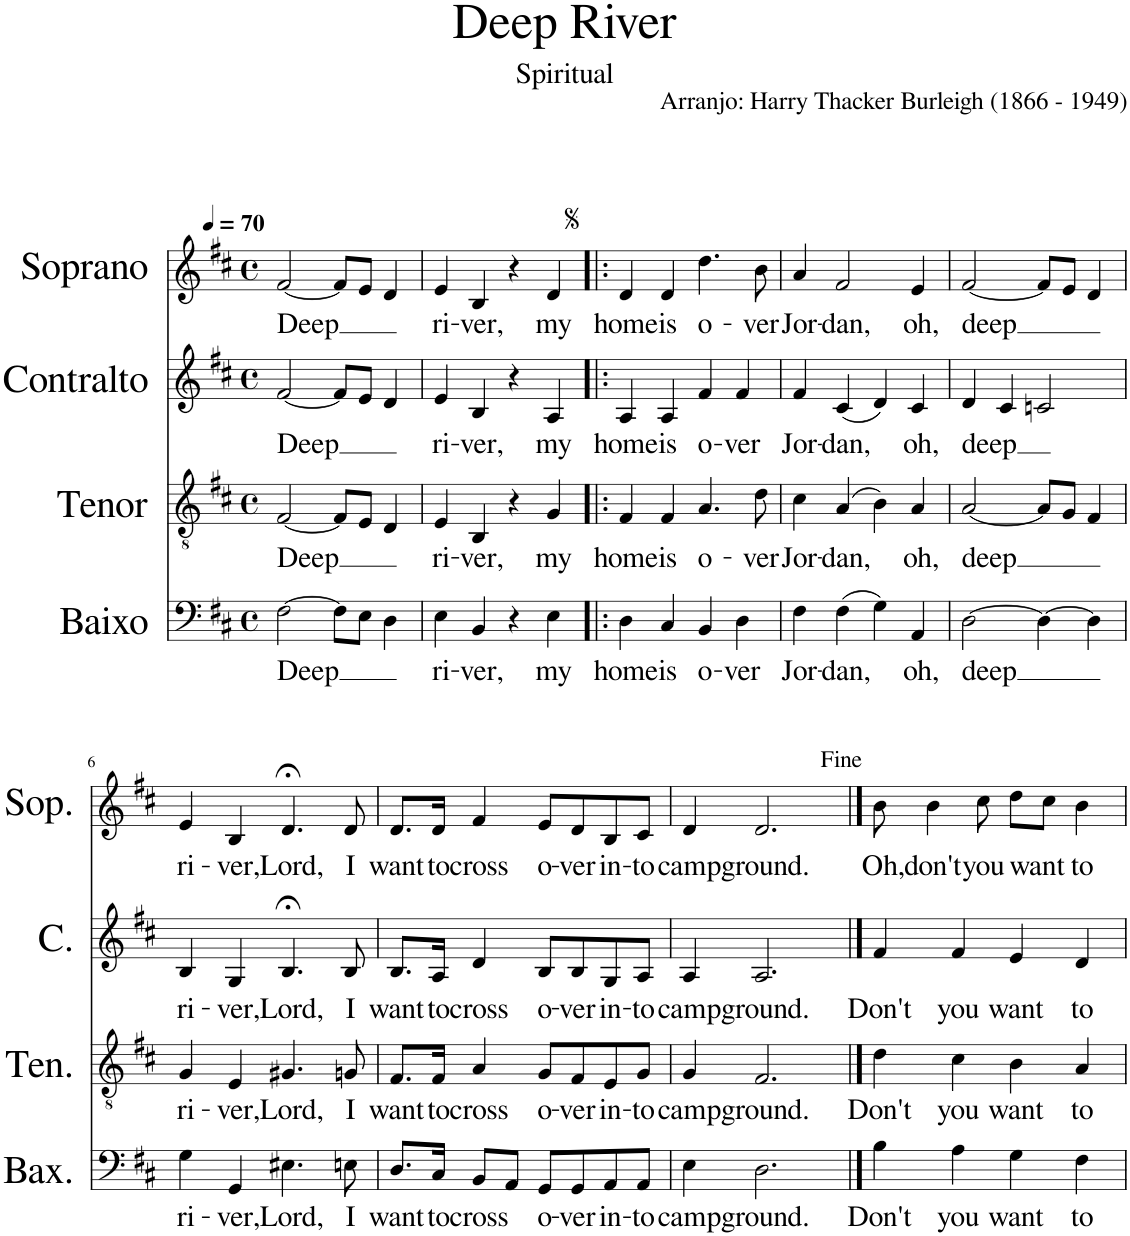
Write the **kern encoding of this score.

**kern	**text	**kern	**text	**kern	**text	**kern	**text
*part4	*part4	*part3	*part3	*part2	*part2	*part1	*part1
*staff4	*staff4	*staff3	*staff3	*staff2	*staff2	*staff1	*staff1
*I"Baixo	*	*I"Tenor	*	*I"Contralto	*	*I"Soprano	*
*I'Bax.	*	*I'Ten.	*	*I'C.	*	*I'Sop.	*
*clefF4	*	*clefGv2	*	*clefG2	*	*clefG2	*
*k[f#c#]	*	*k[f#c#]	*	*k[f#c#]	*	*k[f#c#]	*
*M4/4	*	*M4/4	*	*M4/4	*	*M4/4	*
*met(c)	*	*met(c)	*	*met(c)	*	*met(c)	*
*MM70	*	*MM70	*	*MM70	*	*MM70	*
=1	=1	=1	=1	=1	=1	=1	=1
!	!LO:LY:b	!	!LO:LY:b	!	!LO:LY:b	!	!LO:LY:b
[2F#\	Deep	[2F#/	Deep	[2f#/	Deep	[2f#/	Deep
8F#\L]	.	8F#/L]	.	8f#/L]	.	8f#/L]	.
8E\J	.	8E/J	.	8e/J	.	8e/J	.
4D\	.	4D/	.	4d/	.	4d/	.
=2	=2	=2	=2	=2	=2	=2	=2
!	!LO:LY:b	!	!LO:LY:b	!	!LO:LY:b	!	!LO:LY:b
4E\	ri-	4E/	ri-	4e/	ri-	4e/	ri-
!	!LO:LY:b	!	!LO:LY:b	!	!LO:LY:b	!	!LO:LY:b
4BB/	-ver,	4BB/	-ver,	4B/	-ver,	4B/	-ver,
4r	.	4r	.	4r	.	4r	.
!	!LO:LY:b	!	!LO:LY:b	!	!LO:LY:b	!	!LO:LY:b
4E\	my	4G/	my	4A/	my	4d/	my
=3!|:	=3!|:	=3!|:	=3!|:	=3!|:	=3!|:	=3!|:	=3!|:
!	!LO:LY:b	!	!LO:LY:b	!	!LO:LY:b	!	!LO:LY:b
4D\	home	4F#/	home	4A/	home	4d/	home
!	!LO:LY:b	!	!LO:LY:b	!	!LO:LY:b	!	!LO:LY:b
4C#/	is	4F#/	is	4A/	is	4d/	is
!	!LO:LY:b	!	!LO:LY:b	!	!LO:LY:b	!	!LO:LY:b
4BB/	o-	4.A/	o-	4f#/	o-	4.dd\	o-
!	!LO:LY:b	!	!	!	!LO:LY:b	!	!
4D\	-ver	.	.	4f#/	-ver	.	.
!	!	!	!LO:LY:b	!	!	!	!LO:LY:b
.	.	8d\	-ver	.	.	8b\	-ver
=4	=4	=4	=4	=4	=4	=4	=4
!	!LO:LY:b	!	!LO:LY:b	!	!LO:LY:b	!	!LO:LY:b
4F#\	Jor-	4c#\	Jor-	4f#/	Jor-	4a/	Jor-
!	!LO:LY:b	!	!LO:LY:b	!	!LO:LY:b	!	!LO:LY:b
(4F#\	-dan,	(4A/	-dan,	(4c#/	-dan,	2f#/	-dan,
4G\)	.	4B\)	.	4d/)	.	.	.
!	!LO:LY:b	!	!LO:LY:b	!	!LO:LY:b	!	!LO:LY:b
4AA/	oh,	4A/	oh,	4c#/	oh,	4e/	oh,
=5	=5	=5	=5	=5	=5	=5	=5
!	!LO:LY:b	!	!LO:LY:b	!	!LO:LY:b	!	!LO:LY:b
[2D\	deep	[2A/	deep	4d/	deep	[2f#/	deep
.	.	.	.	4c#/	.	.	.
4D\_	.	8A/L]	.	2cn/	.	8f#/L]	.
.	.	8G/J	.	.	.	8e/J	.
4D\]	.	4F#/	.	.	.	4d/	.
!!LO:LB:g=z
=6	=6	=6	=6	=6	=6	=6	=6
!	!LO:LY:b	!	!LO:LY:b	!	!LO:LY:b	!	!LO:LY:b
4G\	ri-	4G/	ri-	4B/	ri-	4e/	ri-
!	!LO:LY:b	!	!LO:LY:b	!	!LO:LY:b	!	!LO:LY:b
4GG/	-ver,	4E/	-ver,	4G/	-ver,	4B/	-ver,
!	!LO:LY:b	!	!LO:LY:b	!	!LO:LY:b	!	!LO:LY:b
4.E#X\	Lord,	4.G#X/	Lord,	4.B;</	Lord,	4.d;</	Lord,
!	!LO:LY:b	!	!LO:LY:b	!	!LO:LY:b	!	!LO:LY:b
8En\	I	8Gn/	I	8B/	I	8d/	I
=7	=7	=7	=7	=7	=7	=7	=7
!	!LO:LY:b	!	!LO:LY:b	!	!LO:LY:b	!	!LO:LY:b
8.D/L	want	8.F#/L	want	8.B/L	want	8.d/L	want
!	!LO:LY:b	!	!LO:LY:b	!	!LO:LY:b	!	!LO:LY:b
16C#/Jk	to	16F#/Jk	to	16A/Jk	to	16d/Jk	to
!	!LO:LY:b	!	!LO:LY:b	!	!LO:LY:b	!	!LO:LY:b
8BB/L	cross	4A/	cross	4d/	cross	4f#/	cross
8AA/J	.	.	.	.	.	.	.
!	!LO:LY:b	!	!LO:LY:b	!	!LO:LY:b	!	!LO:LY:b
8GG/L	o-	8G/L	o-	8B/L	o-	8e/L	o-
!	!LO:LY:b	!	!LO:LY:b	!	!LO:LY:b	!	!LO:LY:b
8GG/	-ver	8F#/	-ver	8B/	-ver	8d/	-ver
!	!LO:LY:b	!	!LO:LY:b	!	!LO:LY:b	!	!LO:LY:b
8AA/	in-	8E/	in-	8G/	in-	8B/	in-
!	!LO:LY:b	!	!LO:LY:b	!	!LO:LY:b	!	!LO:LY:b
8AA/J	-to	8G/J	-to	8A/J	-to	8c#/J	-to
=8	=8	=8	=8	=8	=8	=8	=8
!	!LO:LY:b	!	!LO:LY:b	!	!LO:LY:b	!	!LO:LY:b
4E\	camp	4G/	camp	4A/	camp	4d/	camp
!	!LO:LY:b	!	!LO:LY:b	!	!LO:LY:b	!	!LO:LY:b
2.D\	ground.	2.F#/	ground.	2.A/	ground.	2.d/	ground.
==9	==9	==9	==9	==9	==9	==9	==9
!	!LO:LY:b	!	!LO:LY:b	!	!LO:LY:b	!	!LO:LY:b
4B\	Don't	4d\	Don't	4f#/	Don't	8b\	Oh,
!	!	!	!	!	!	!	!LO:LY:b
.	.	.	.	.	.	4b\	don't
!	!LO:LY:b	!	!LO:LY:b	!	!LO:LY:b	!	!
4A\	you	4c#\	you	4f#/	you	.	.
!	!	!	!	!	!	!	!LO:LY:b
.	.	.	.	.	.	8cc#\	you
!	!LO:LY:b	!	!LO:LY:b	!	!LO:LY:b	!	!LO:LY:b
4G\	want	4B\	want	4e/	want	8dd\L	want
.	.	.	.	.	.	8cc#\J	.
!	!LO:LY:b	!	!LO:LY:b	!	!LO:LY:b	!	!LO:LY:b
4F#\	to	4A/	to	4d/	to	4b\	to
=	=	=	=	=	=	=	=
*-	*-	*-	*-	*-	*-	*-	*-
